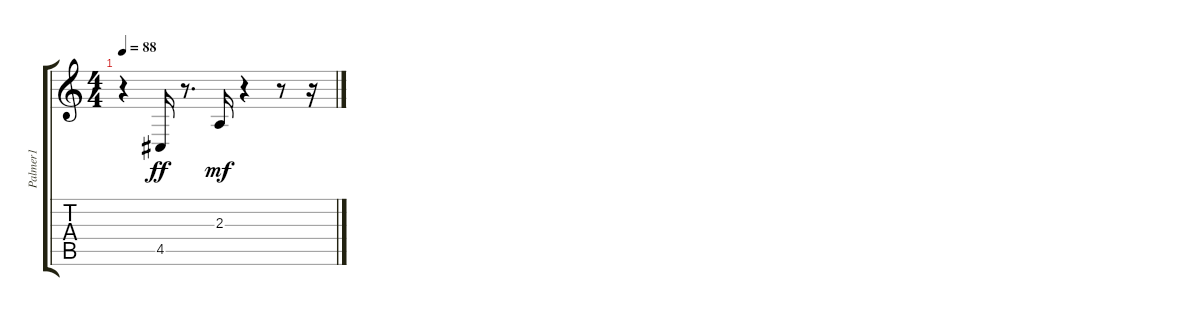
\track ("Palmer1" "Palmer1") {instrument acousticgrandpiano}
\staff {score tabs}
\tuning (E4 B3 G3 D3 A2 E2) {hide}
\ts (4 4)
\tempo 88
\clef g2
\ks c
r.4{dy mp} 4.5.16{dy ff} r.8{d} 2.3.16{dy mf} r.4 r.8 r.16
